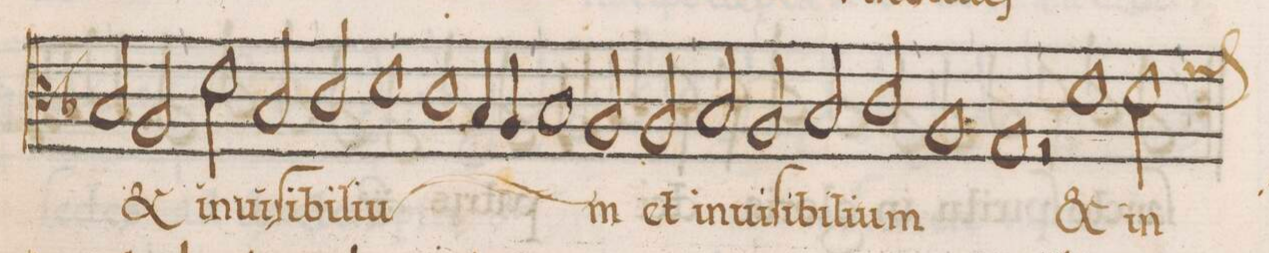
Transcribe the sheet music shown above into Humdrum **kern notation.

**kern	**text
*I"TENOR	*
*clefC3	*
*k[b-]	*
*met(C|)	*
*M2/1	*
2B-/	.
2A/	(et)
=14	=14
2d\	in-
2B-/	-ui-
2c/	-ſi-
1d\	-bi-
=15	=15
1c\	-li-
4B-/	-u-
4A/	.
=16	=16
1B-/	.
2A/	-m
2A/	et
=17	=17
2B-/	in-
2A/	-ui-
2B-/	-ſi-
2c/	-bi-
=18	=18
1A/	-li-
1G/	-um
=19	=19
2r	.
1d\	(et)
*custos:f	*
2d\	in
=20	=20
*-	*-
